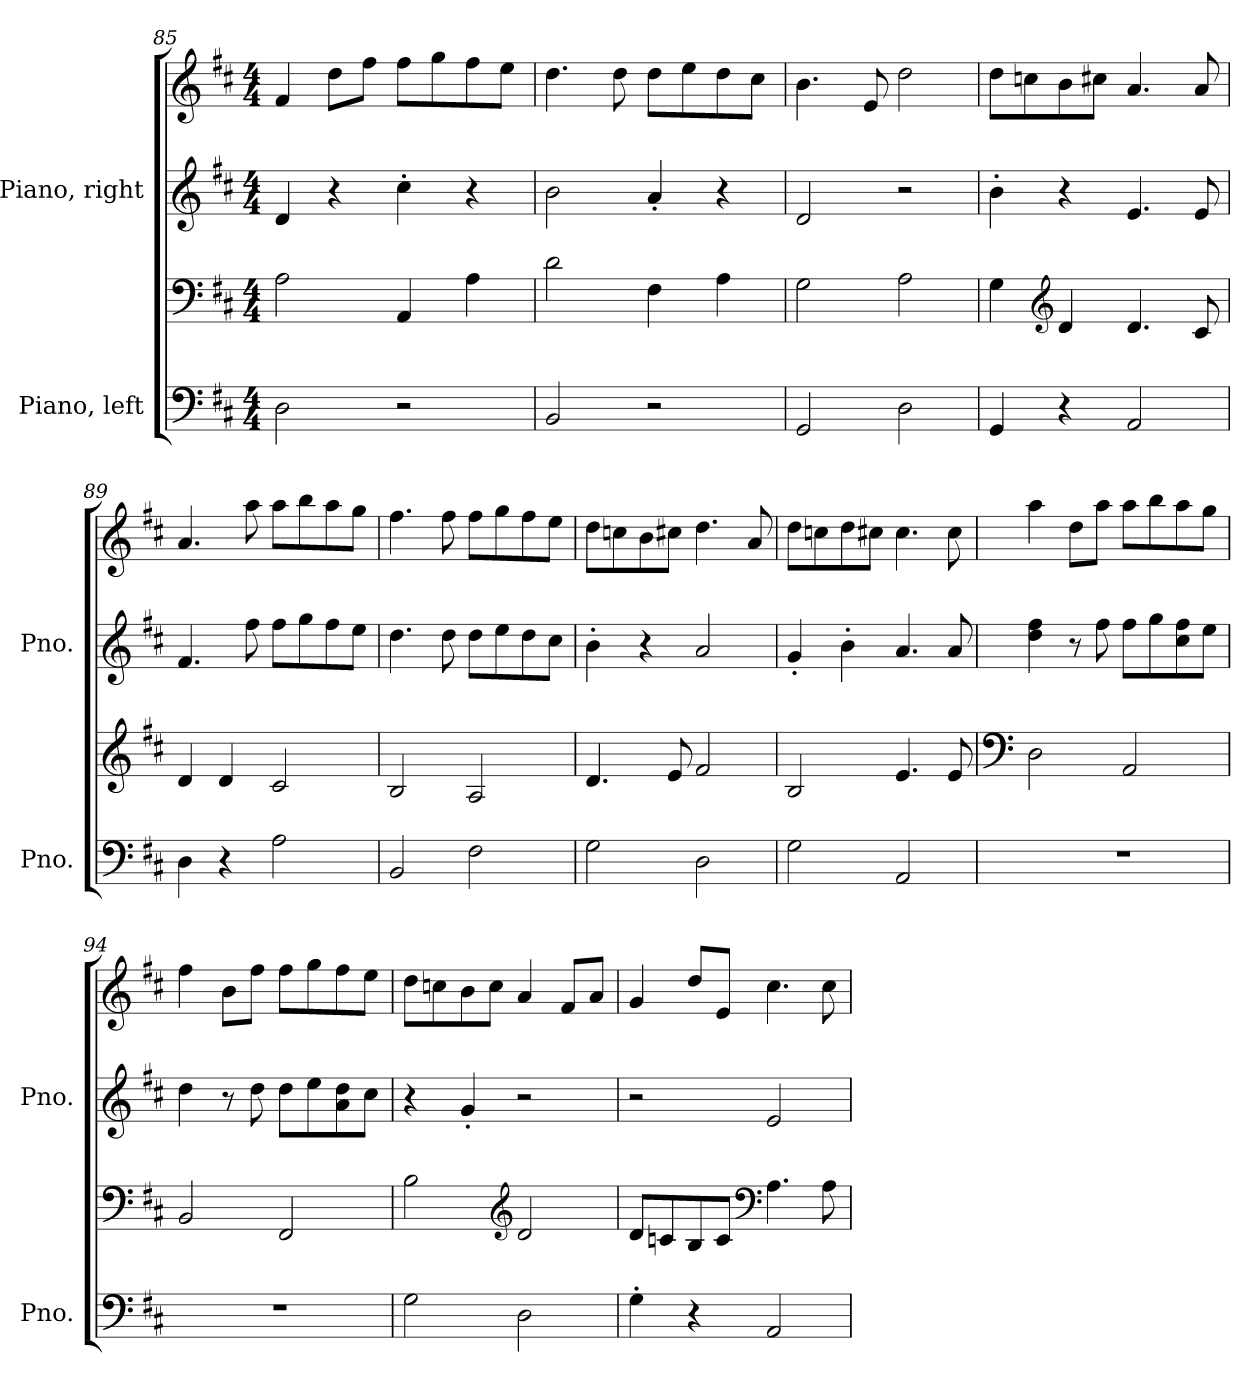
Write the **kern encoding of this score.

**kern	**kern	**kern	**kern
*part2	*part2	*part1	*part1
*staff4	*staff3	*staff2	*staff1
*I"Piano, left	*	*I"Piano, right	*
*I'Pno.	*	*I'Pno.	*
*clefF4	*clefF4	*clefG2	*clefG2
*k[f#c#]	*k[f#c#]	*k[f#c#]	*k[f#c#]
*M4/4	*M4/4	*M4/4	*M4/4
=85	=85	=85	=85
2D\	2A\	4d/	4f#/
.	.	4r	8dd\L
.	.	.	8ff#\J
2r	4AA/	4cc#'\	8ff#\L
.	.	.	8gg\
.	4A\	4r	8ff#\
.	.	.	8ee\J
!!LO:LB:g=z
=86	=86	=86	=86
2BB/	2d\	2b\	4.dd\
.	.	.	8dd\
2r	4F#\	4a'/	8dd\L
.	.	.	8ee\
.	4A\	4r	8dd\
.	.	.	8cc#\J
=87	=87	=87	=87
2GG/	2G\	2d/	4.b\
.	.	.	8e/
2D\	2A\	2r	2dd\
=88	=88	=88	=88
4GG/	4G\	4b'\	8dd\L
.	.	.	8ccn\
*	*clefG2	*	*
4r	4d/	4r	8b\
.	.	.	8cc#X\J
2AA/	4.d/	4.e/	4.a/
.	8c#/	8e/	8a/
=89	=89	=89	=89
4D\	4d/	4.f#/	4.a/
4r	4d/	.	.
.	.	8ff#\	8aa\
2A\	2c#/	8ff#\L	8aa\L
.	.	8gg\	8bb\
.	.	8ff#\	8aa\
.	.	8ee\J	8gg\J
=90	=90	=90	=90
2BB/	2B/	4.dd\	4.ff#\
.	.	8dd\	8ff#\
2F#\	2A/	8dd\L	8ff#\L
.	.	8ee\	8gg\
.	.	8dd\	8ff#\
.	.	8cc#\J	8ee\J
!!LO:LB:g=z
=91	=91	=91	=91
2G\	4.d/	4b'\	8dd\L
.	.	.	8ccn\
.	.	4r	8b\
.	8e/	.	8cc#X\J
2D\	2f#/	2a/	4.dd\
.	.	.	8a/
=92	=92	=92	=92
2G\	2B/	4g'/	8dd\L
.	.	.	8ccn\
.	.	4b'\	8dd\
.	.	.	8cc#X\J
2AA/	4.e/	4.a/	4.cc#\
.	8e/	8a/	8cc#\
=93	=93	=93	=93
*	*clefF4	*	*
1r	2D\	4dd\ 4ff#\	4aa\
.	.	8r	8dd\L
.	.	8ff#\	8aa\J
.	2AA/	8ff#\L	8aa\L
.	.	8gg\	8bb\
.	.	8cc#\ 8ff#\	8aa\
.	.	8ee\J	8gg\J
=94	=94	=94	=94
1r	2BB/	4dd\	4ff#\
.	.	8r	8b\L
.	.	8dd\	8ff#\J
.	2FF#/	8dd\L	8ff#\L
.	.	8ee\	8gg\
.	.	8a\ 8dd\	8ff#\
.	.	8cc#\J	8ee\J
!!LO:PB:g=z
=95	=95	=95	=95
2G\	2B\	4r	8dd\L
.	.	.	8ccn\
.	.	4g'/	8b\
.	.	.	8cc\J
*	*clefG2	*	*
2D\	2d/	2r	4a/
.	.	.	8f#/L
.	.	.	8a/J
=96	=96	=96	=96
4G'\	8d/L	2r	4g/
.	8cn/	.	.
4r	8B/	.	8dd/L
.	8c/J	.	8e/J
*	*clefF4	*	*
2AA/	4.A\	2e/	4.cc#\
.	8A\	.	8cc#\
=	=	=	=
*-	*-	*-	*-
